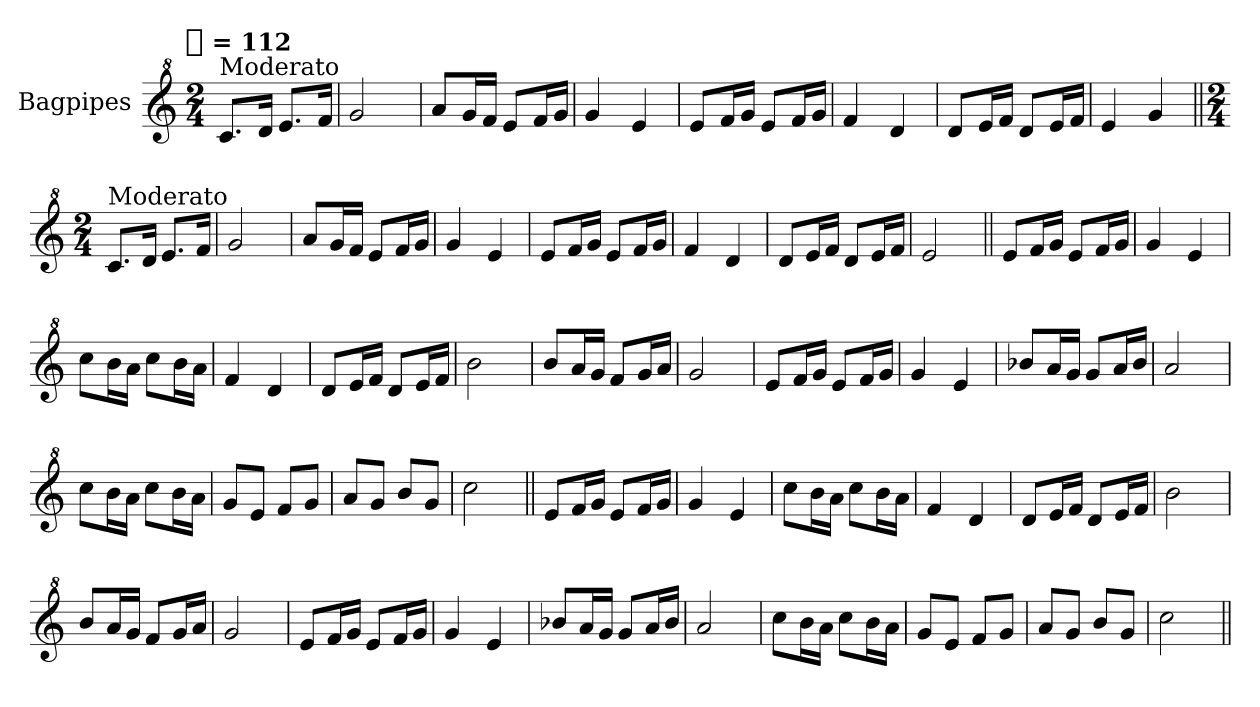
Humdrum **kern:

**kern
*part1
*staff1
*I"Bagpipes
*I'Bag
*clefG^2
*k[]
!!LO:TX:omd:t=[quarter] = 112
*M2/4
*MM112
=1
!LO:TX:a:t=Moderato
8.ccL
16ddJk
8.eeL
16ffJk
=
2gg
=
8aaL
16ggL
16ffJJ
8eeL
16ffL
16ggJJ
=
4gg
4ee
=
8eeL
16ffL
16ggJJ
8eeL
16ffL
16ggJJ
=
4ff
4dd
=
8ddL
16eeL
16ffJJ
8ddL
16eeL
16ffJJ
=
4ee
4gg
=||
*M2/4
*MM112
!LO:TX:a:t=Moderato
8.ccL
16ddJk
8.eeL
16ffJk
=
2gg
=
8aaL
16ggL
16ffJJ
8eeL
16ffL
16ggJJ
=
4gg
4ee
=
8eeL
16ffL
16ggJJ
8eeL
16ffL
16ggJJ
=
4ff
4dd
=
8ddL
16eeL
16ffJJ
8ddL
16eeL
16ffJJ
=
2ee
=||
8eeL
16ffL
16ggJJ
8eeL
16ffL
16ggJJ
=
4gg
4ee
=
8cccL
16bbL
16aaJJ
8cccL
16bbL
16aaJJ
=
4ff
4dd
=
8ddL
16eeL
16ffJJ
8ddL
16eeL
16ffJJ
=
2bb
=
8bbL
16aaL
16ggJJ
8ffL
16ggL
16aaJJ
=
2gg
=
8eeL
16ffL
16ggJJ
8eeL
16ffL
16ggJJ
=
4gg
4ee
=
8bb-XL
16aaL
16ggJJ
8ggL
16aaL
16bb-JJ
=
2aa
=
8cccL
16bbL
16aaJJ
8cccL
16bbL
16aaJJ
=
8ggL
8eeJ
8ffL
8ggJ
=
8aaL
8ggJ
8bbL
8ggJ
=
2ccc
=||
8eeL
16ffL
16ggJJ
8eeL
16ffL
16ggJJ
=
4gg
4ee
=
8cccL
16bbL
16aaJJ
8cccL
16bbL
16aaJJ
=
4ff
4dd
=
8ddL
16eeL
16ffJJ
8ddL
16eeL
16ffJJ
=
2bb
=
8bbL
16aaL
16ggJJ
8ffL
16ggL
16aaJJ
=
2gg
=
8eeL
16ffL
16ggJJ
8eeL
16ffL
16ggJJ
=
4gg
4ee
=
8bb-XL
16aaL
16ggJJ
8ggL
16aaL
16bb-JJ
=
2aa
=
8cccL
16bbL
16aaJJ
8cccL
16bbL
16aaJJ
=
8ggL
8eeJ
8ffL
8ggJ
=
8aaL
8ggJ
8bbL
8ggJ
=
2ccc
=||
*-
